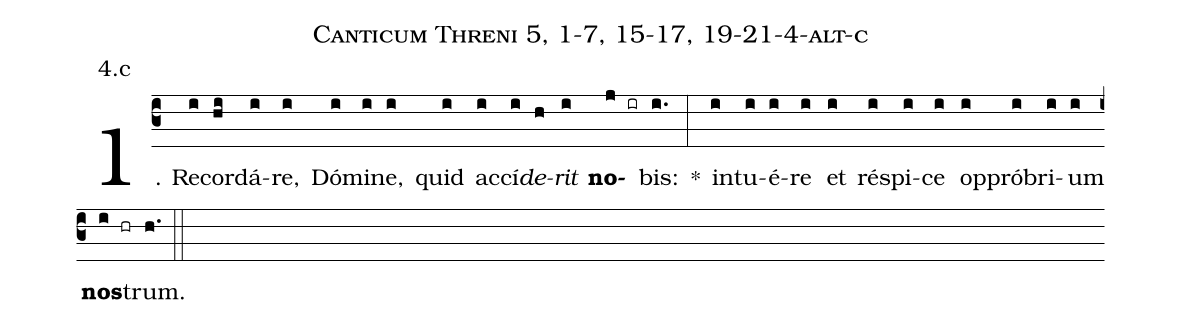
name: Canticum Threni 5, 1-7, 15-17, 19-21-4-alt-c;
annotation: 4.c;
%%
(c3)1. Re(i)cor(hi)dá(i)re,(i) Dó(i)mi(i)ne,(i) quid(i) ac(i)cí(i)<i>de</i>(h)<i>rit</i>(i) <b>no</b>(j ir)bis:(i.) *(:) in(i)tu(i)é(i)re(i) et(i) ré(i)spi(i)ce(i) op(i)pró(i)bri(i)um(i) <b>nos</b>(i hr)trum.(h.) (::)
